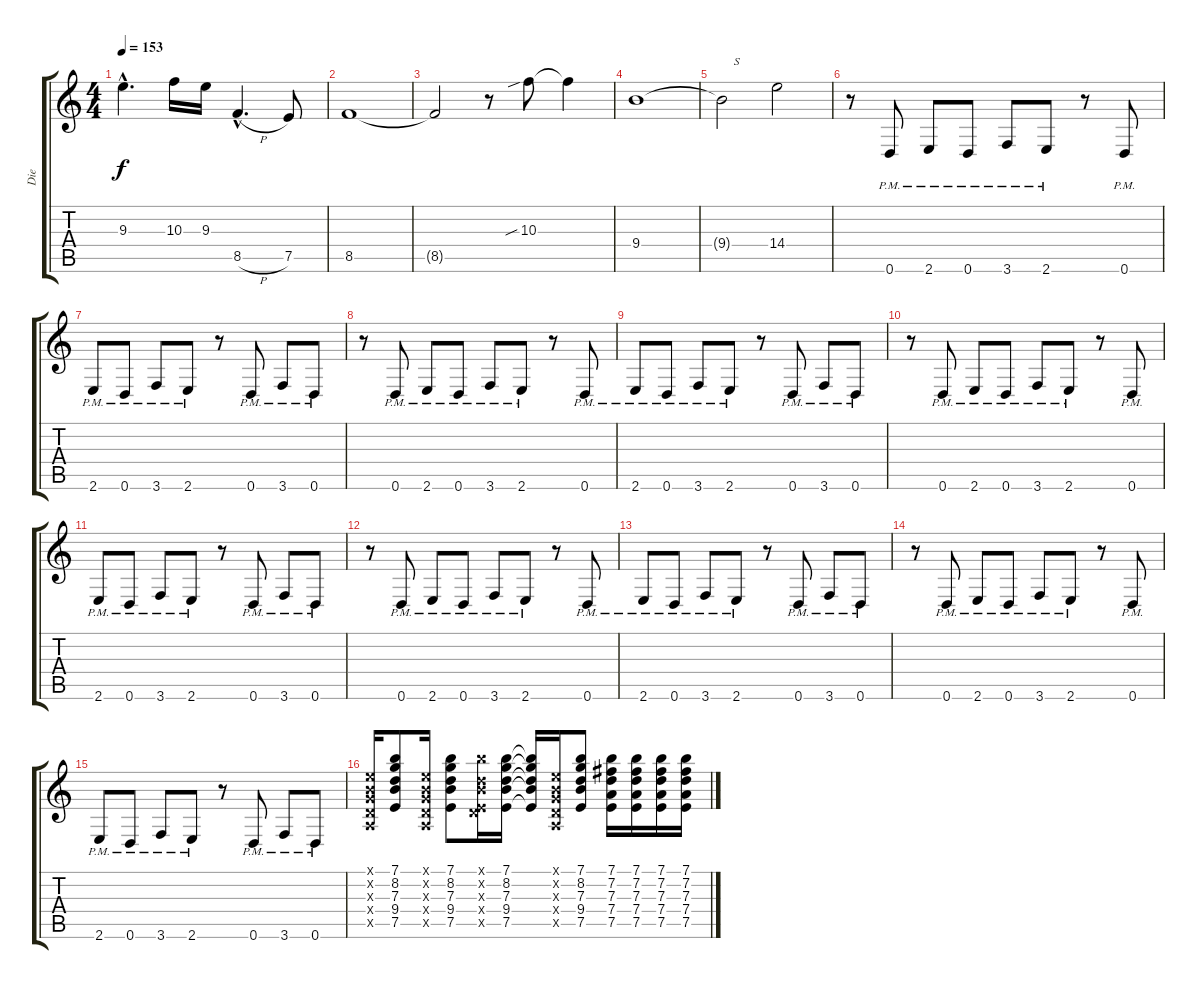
\track ("Die" "Die") {instrument distortionguitar}
\staff {score tabs}
\tuning (E4 B3 G3 D3 A2 D2) {hide}
\ts (4 4)
\tempo 153
\clef g2
\ks c
9.3{hac t}.4{d dy f} 10.3.16 9.3.16 8.5{h hac}.4{d} 7.5.8 |
8.5.1 |
8.5{t}.2 r.8 10.3{sib}.8 10.3{t}.4 |
9.4.1 |
9.4{t}.2{txt "    S"} 14.4.2 |
r.8 0.6{pm}.8 2.6{pm}.8 0.6{pm}.8 3.6{pm}.8 2.6{pm}.8 r.8 0.6{pm}.8 |
2.6{pm}.8 0.6{pm}.8 3.6{pm}.8 2.6{pm}.8 r.8 0.6{pm}.8 3.6{pm}.8 0.6{pm}.8 |
r.8 0.6{pm}.8 2.6{pm}.8 0.6{pm}.8 3.6{pm}.8 2.6{pm}.8 r.8 0.6{pm}.8 |
2.6{pm}.8 0.6{pm}.8 3.6{pm}.8 2.6{pm}.8 r.8 0.6{pm}.8 3.6{pm}.8 0.6{pm}.8 |
r.8 0.6{pm}.8 2.6{pm}.8 0.6{pm}.8 3.6{pm}.8 2.6{pm}.8 r.8 0.6{pm}.8 |
2.6{pm}.8 0.6{pm}.8 3.6{pm}.8 2.6{pm}.8 r.8 0.6{pm}.8 3.6{pm}.8 0.6{pm}.8 |
r.8 0.6{pm}.8 2.6{pm}.8 0.6{pm}.8 3.6{pm}.8 2.6{pm}.8 r.8 0.6{pm}.8 |
2.6{pm}.8 0.6{pm}.8 3.6{pm}.8 2.6{pm}.8 r.8 0.6{pm}.8 3.6{pm}.8 0.6{pm}.8 |
r.8 0.6{pm}.8 2.6{pm}.8 0.6{pm}.8 3.6{pm}.8 2.6{pm}.8 r.8 0.6{pm}.8 |
2.6{pm}.8 0.6{pm}.8 3.6{pm}.8 2.6{pm}.8 r.8 0.6{pm}.8 3.6{pm}.8 0.6{pm}.8 |
(0.1{x} 0.2{x} 0.3{x} 0.4{x} 0.5{x}).16{instrument electricguitarclean} (7.1 8.2 7.3 9.4 7.5).8 (0.1{x} 0.2{x} 0.3{x} 0.4{x} 0.5{x}).16 (7.1 8.2 7.3 9.4 7.5).8 (7.1{x} 0.2{x} 7.3{x} 0.4{x} 7.5{x}).16 (7.1 8.2 7.3 9.4 7.5).16 (7.1{t} 8.2{t} 7.3{t} 9.4{t} 7.5{t}).16 (0.1{x} 0.2{x} 0.3{x} 0.4{x} 0.5{x}).16 (7.1 8.2 7.3 9.4 7.5).8 (7.1 7.2 7.3 7.4 7.5).16 (7.1 7.2 7.3 7.4 7.5).16 (7.1 7.2 7.3 7.4 7.5).16 (7.1 7.2 7.3 7.4 7.5).16
